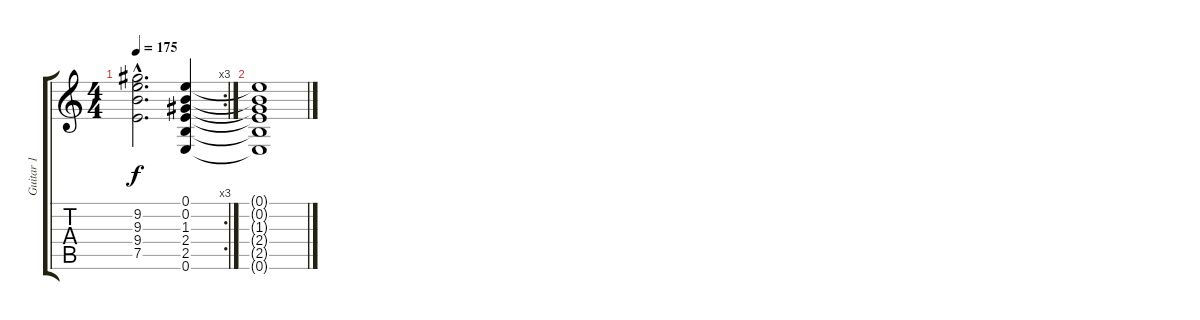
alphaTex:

\track ("Guitar 1" "Guitar 1") {instrument distortionguitar}
\staff {score tabs}
\tuning (E4 B3 G3 D3 A2 E2) {hide}
\rc 3
\ts (4 4)
\tempo 175
\clef g2
\ks c
(9.2{hac} 9.3{hac} 9.4{hac} 7.5{hac}).2{d dy f} (0.1 0.2 1.3 2.4 2.5 0.6).4 |
(0.1{t} 0.2{t} 1.3{t} 2.4{t} 2.5{t} 0.6{t}).1
